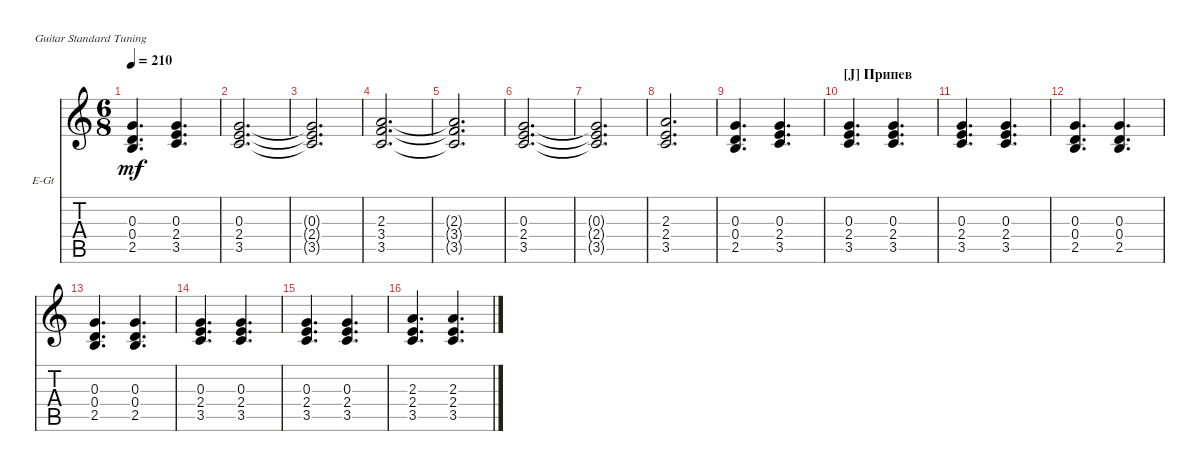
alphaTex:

\defaultSystemsLayout 4
\bracketExtendMode nobrackets
\firstSystemTrackNameOrientation horizontal
\otherSystemsTrackNameOrientation horizontal
\track ("Подложка баян" "E-Gt") {instrument electricguitarclean}
\staff {score tabs}
\tuning (E4 B3 G3 D3 A2 E2)
\ts (6 8)
\tempo 210
\clef g2
\scale
0.333333
\ks c
(2.5 0.4 0.3).4{d dy mf} (3.5 2.4 0.3).4{d} |
\scale
0.333333 (3.5 2.4 0.3).2{d} |
\scale
0.333333 (3.5{t} 2.4{t} 0.3{t}).2{d} |
\scale
0.333333 (3.5 3.4 2.3).2{d} |
\scale
0.333333 (2.3{t} 3.4{t} 3.5{t}).2{d} |
\scale
0.333333 (3.5 2.4 0.3).2{d} |
\scale
0.333333 (3.5{t} 2.4{t} 0.3{t}).2{d} |
\scale
0.333333 (3.5 2.4 2.3).2{d} |
\scale
0.333333 (2.5 0.4 0.3).4{d} (3.5 2.4 0.3).4{d} |
\section ("J" "Припев")
\scale
0.333333 (3.5 2.4 0.3).4{d} (3.5 2.4 0.3).4{d} |
\scale
0.333333 (3.5 2.4 0.3).4{d} (3.5 2.4 0.3).4{d} |
\scale
0.333333 (2.5 0.4 0.3).4{d} (2.5 0.4 0.3).4{d} |
\scale
0.333333 (2.5 0.4 0.3).4{d} (2.5 0.4 0.3).4{d} |
\scale
0.333333 (3.5 2.4 0.3).4{d} (3.5 2.4 0.3).4{d} |
\scale
0.333333 (3.5 2.4 0.3).4{d} (3.5 2.4 0.3).4{d} |
\scale
0.333333 (3.5 2.4 2.3).4{d} (3.5 2.4 2.3).4{d}
